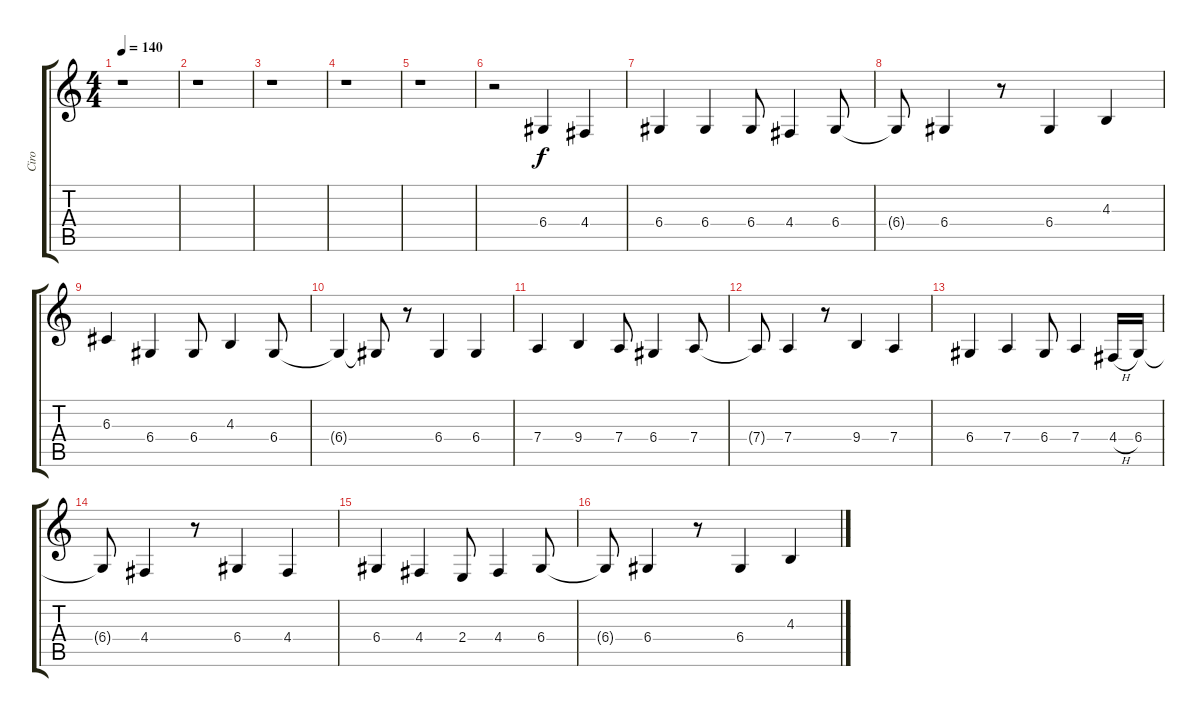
\track ("Ciro" "Ciro") {instrument lead8bassandlead}
\staff {score tabs}
\tuning (E4 B3 G3 D3 A2 E2) {hide}
\ts (4 4)
\tempo 140
\clef g2
\ks c
r.1{dy f} |
r.1 |
r.1 |
r.1 |
r.1 |
r.2 6.4.4 4.4.4 |
6.4.4 6.4.4 6.4.8 4.4.4 6.4.8 |
6.4{t}.8 6.4.4 r.8 6.4.4 4.3.4 |
6.3.4 6.4.4 6.4.8 4.3.4 6.4.8 |
6.4{t}.4 6.4{t}.8 r.8 6.4.4 6.4.4 |
7.4.4 9.4.4 7.4.8 6.4.4 7.4.8 |
7.4{t}.8 7.4.4 r.8 9.4.4 7.4.4 |
6.4.4 7.4.4 6.4.8 7.4.4 4.4{h}.16 6.4.16 |
6.4{t}.8 4.4.4 r.8 6.4.4 4.4.4 |
6.4.4 4.4.4 2.4.8 4.4.4 6.4.8 |
6.4{t}.8 6.4.4 r.8 6.4.4 4.3.4
